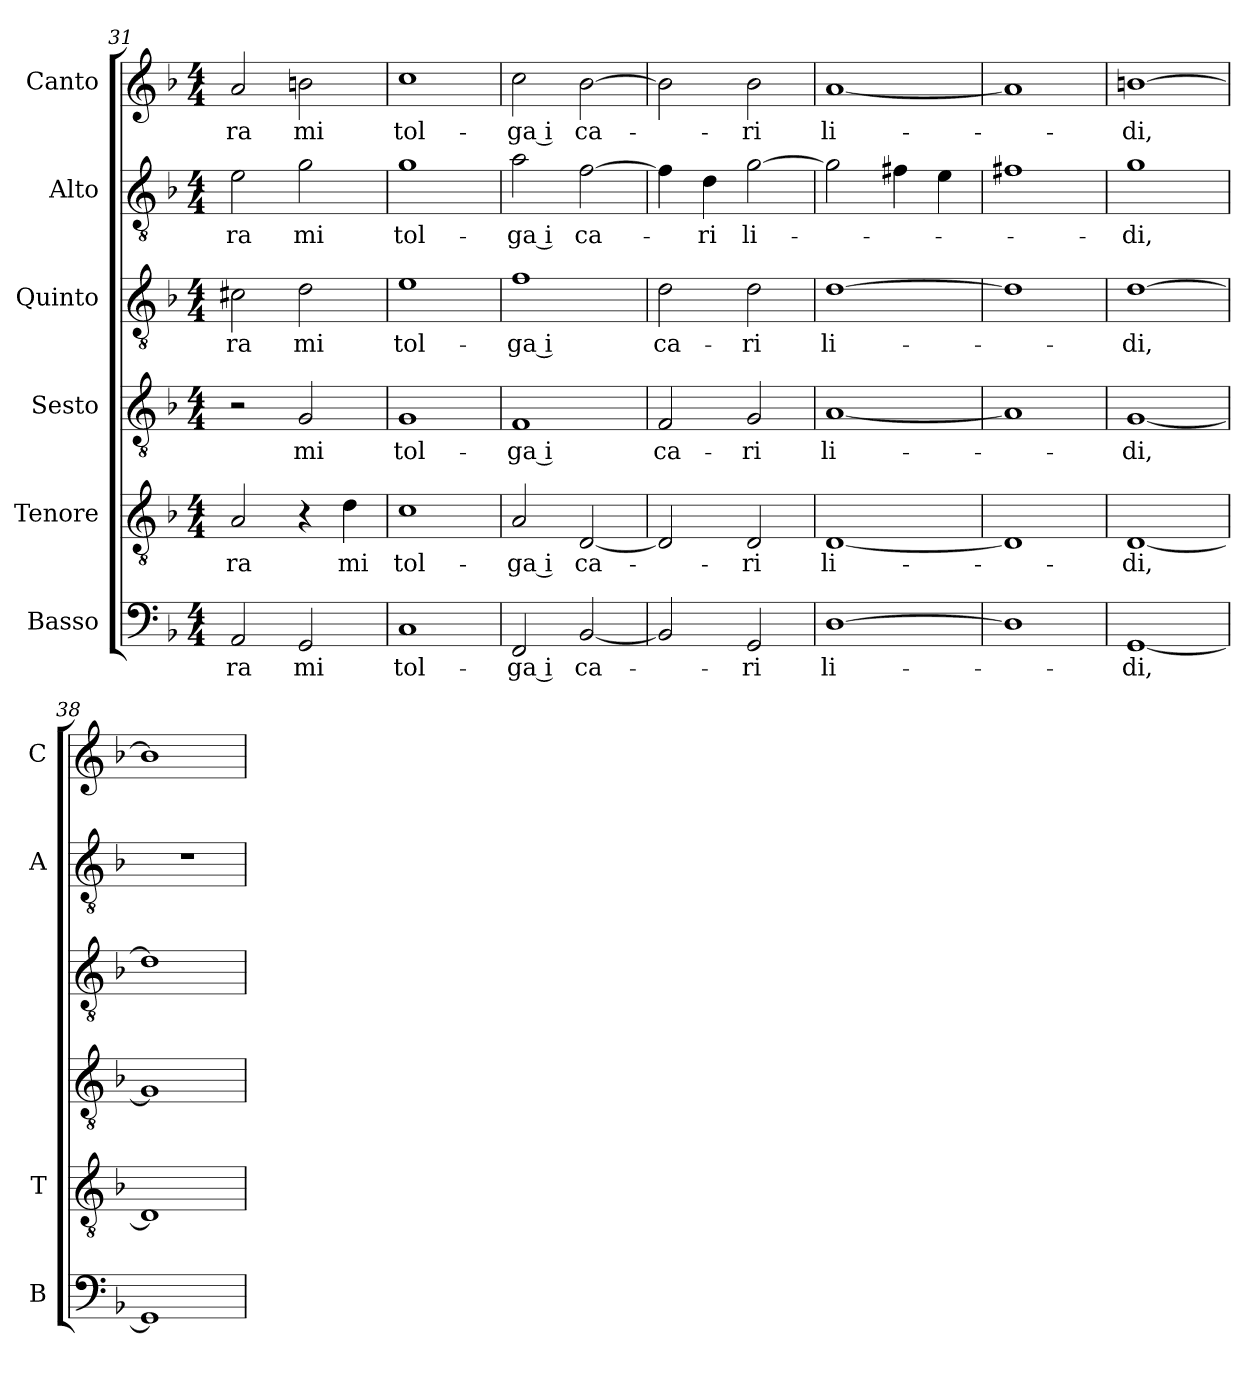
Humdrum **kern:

**kern	**text	**kern	**text	**kern	**text	**kern	**text	**kern	**text	**kern	**text
*part6	*part6	*part5	*part5	*part4	*part4	*part3	*part3	*part2	*part2	*part1	*part1
*staff6	*staff6	*staff5	*staff5	*staff4	*staff4	*staff3	*staff3	*staff2	*staff2	*staff1	*staff1
*I"Basso	*	*I"Tenore	*	*I"Sesto	*	*I"Quinto	*	*I"Alto	*	*I"Canto	*
*I'B	*	*I'T	*	*	*	*	*	*I'A	*	*I'C	*
*clefF4	*	*clefGv2	*	*clefGv2	*	*clefGv2	*	*clefGv2	*	*clefG2	*
*k[b-]	*	*k[b-]	*	*k[b-]	*	*k[b-]	*	*k[b-]	*	*k[b-]	*
*F:	*	*F:	*	*F:	*	*F:	*	*F:	*	*F:	*
*M4/4	*	*M4/4	*	*M4/4	*	*M4/4	*	*M4/4	*	*M4/4	*
=31	=31	=31	=31	=31	=31	=31	=31	=31	=31	=31	=31
!	!LO:LY:b	!	!	!	!	!	!	!	!	!	!
!	!	!	!LO:LY:b	!	!	!	!	!	!	!	!
!	!	!	!	!	!	!	!LO:LY:b	!	!	!	!
!	!	!	!	!	!	!	!	!	!LO:LY:b	!	!
!	!	!	!	!	!	!	!	!	!	!	!LO:LY:b
2AA/	-ra	2A/	-ra	2r	.	2c#X\	-ra	2e\	-ra	2a/	-ra
!	!LO:LY:b	!	!	!	!	!	!	!	!	!	!
!	!	!	!	!	!LO:LY:b	!	!	!	!	!	!
!	!	!	!	!	!	!	!LO:LY:b	!	!	!	!
!	!	!	!	!	!	!	!	!	!LO:LY:b	!	!
!	!	!	!	!	!	!	!	!	!	!	!LO:LY:b
2GG/	mi	4r	.	2G/	mi	2d\	mi	2g\	mi	2bn\	mi
!	!	!	!LO:LY:b	!	!	!	!	!	!	!	!
.	.	4d\	mi	.	.	.	.	.	.	.	.
=32	=32	=32	=32	=32	=32	=32	=32	=32	=32	=32	=32
!	!LO:LY:b	!	!	!	!	!	!	!	!	!	!
!	!	!	!LO:LY:b	!	!	!	!	!	!	!	!
!	!	!	!	!	!LO:LY:b	!	!	!	!	!	!
!	!	!	!	!	!	!	!LO:LY:b	!	!	!	!
!	!	!	!	!	!	!	!	!	!LO:LY:b	!	!
!	!	!	!	!	!	!	!	!	!	!	!LO:LY:b
1C	tol-	1c	tol-	1G	tol-	1e	tol-	1g	tol-	1cc	tol-
!!LO:LB:g=z
=33	=33	=33	=33	=33	=33	=33	=33	=33	=33	=33	=33
!	!LO:LY:b	!	!	!	!	!	!	!	!	!	!
!	!	!	!LO:LY:b	!	!	!	!	!	!	!	!
!	!	!	!	!	!LO:LY:b	!	!	!	!	!	!
!	!	!	!	!	!	!	!LO:LY:b	!	!	!	!
!	!	!	!	!	!	!	!	!	!LO:LY:b	!	!
!	!	!	!	!	!	!	!	!	!	!	!LO:LY:b
2FF/	-ga i	2A/	-ga i	1F	-ga i	1f	-ga i	2a\	-ga i	2cc\	-ga i
!	!LO:LY:b	!	!	!	!	!	!	!	!	!	!
!	!	!	!LO:LY:b	!	!	!	!	!	!	!	!
!	!	!	!	!	!	!	!	!	!LO:LY:b	!	!
!	!	!	!	!	!	!	!	!	!	!	!LO:LY:b
[2BB-/	ca-	[2D/	ca-	.	.	.	.	[2f\	ca-	[2b-\	ca-
=34	=34	=34	=34	=34	=34	=34	=34	=34	=34	=34	=34
!	!	!	!	!	!LO:LY:b	!	!	!	!	!	!
!	!	!	!	!	!	!	!LO:LY:b	!	!	!	!
2BB-/]	.	2D/]	.	2F/	ca-	2d\	ca-	4f\]	.	2b-\]	.
!	!	!	!	!	!	!	!	!	!LO:LY:b	!	!
.	.	.	.	.	.	.	.	4d\	-ri	.	.
!	!LO:LY:b	!	!	!	!	!	!	!	!	!	!
!	!	!	!LO:LY:b	!	!	!	!	!	!	!	!
!	!	!	!	!	!LO:LY:b	!	!	!	!	!	!
!	!	!	!	!	!	!	!LO:LY:b	!	!	!	!
!	!	!	!	!	!	!	!	!	!LO:LY:b	!	!
!	!	!	!	!	!	!	!	!	!	!	!LO:LY:b
2GG/	-ri	2D/	-ri	2G/	-ri	2d\	-ri	[2g\	li-	2b-\	-ri
=35	=35	=35	=35	=35	=35	=35	=35	=35	=35	=35	=35
!	!LO:LY:b	!	!	!	!	!	!	!	!	!	!
!	!	!	!LO:LY:b	!	!	!	!	!	!	!	!
!	!	!	!	!	!LO:LY:b	!	!	!	!	!	!
!	!	!	!	!	!	!	!LO:LY:b	!	!	!	!
!	!	!	!	!	!	!	!	!	!	!	!LO:LY:b
[1D	li-	[1D	li-	[1A	li-	[1d	li-	2g\]	.	[1a	li-
.	.	.	.	.	.	.	.	4f#X\	.	.	.
.	.	.	.	.	.	.	.	4e\	.	.	.
=36	=36	=36	=36	=36	=36	=36	=36	=36	=36	=36	=36
1D]	.	1D]	.	1A]	.	1d]	.	1f#X	.	1a]	.
=37	=37	=37	=37	=37	=37	=37	=37	=37	=37	=37	=37
!	!LO:LY:b	!	!	!	!	!	!	!	!	!	!
!	!	!	!LO:LY:b	!	!	!	!	!	!	!	!
!	!	!	!	!	!LO:LY:b	!	!	!	!	!	!
!	!	!	!	!	!	!	!LO:LY:b	!	!	!	!
!	!	!	!	!	!	!	!	!	!LO:LY:b	!	!
!	!	!	!	!	!	!	!	!	!	!	!LO:LY:b
[1GG	-di,	[1D	-di,	[1G	-di,	[1d	-di,	1g	-di,	[1bn	-di,
=38	=38	=38	=38	=38	=38	=38	=38	=38	=38	=38	=38
1GG]	.	1D]	.	1G]	.	1d]	.	1r	.	1b]	.
=	=	=	=	=	=	=	=	=	=	=	=
*-	*-	*-	*-	*-	*-	*-	*-	*-	*-	*-	*-
